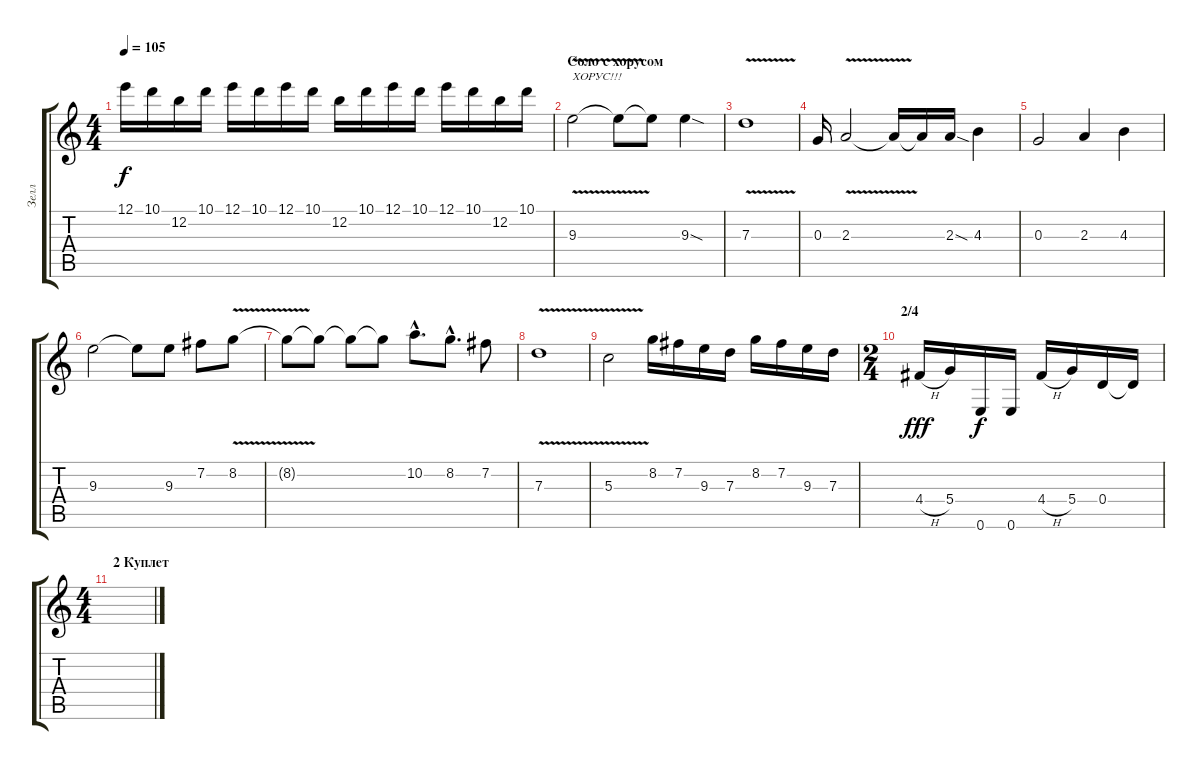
\track ("Зелл" "Зелл") {instrument distortionguitar}
\staff {score tabs}
\tuning (E4 B3 G3 D3 A2 E2) {hide}
\ts (4 4)
\tempo 105
\clef g2
\ks c
12.1.16{dy f} 10.1.16 12.2.16 10.1.16 12.1.16 10.1.16 12.1.16 10.1.16 12.2.16 10.1.16 12.1.16 10.1.16 12.1.16 10.1.16 12.2.16 10.1.16 |
\section ("" "Соло с хорусом")
9.3{v}.2{txt "ХОРУС!!!"} 9.3{t}.8 9.3{t}.8 9.3{sod}.4 |
7.3{v}.1 |
0.3.16 2.3{v}.2 2.3{t}.16 2.3{t}.16 2.3{sod}.16 4.3.4 |
0.3.2 2.3.4 4.3.4 |
9.3.2 9.3{t}.8 9.3.8 7.2.8 8.2{v}.8 |
8.2{t}.8 8.2{t}.8 8.2{t}.8 8.2{t}.8 10.2{hac}.8{d} 8.2{hac}.8{d} 7.2.8 |
7.3{v}.1 |
5.3{v}.2 8.2.16 7.2.16 9.3.16 7.3.16 8.2.16 7.2.16 9.3.16 7.3.16 |
\ts (2 4)
\section ("" "2/4")
4.4{h}.16{dy fff} 5.4.16 0.6.16{dy f} 0.6.16 4.4{h}.16 5.4.16 0.4.16 0.4{t}.16 |
\ts (4 4)
\section ("" "2 Куплет")
